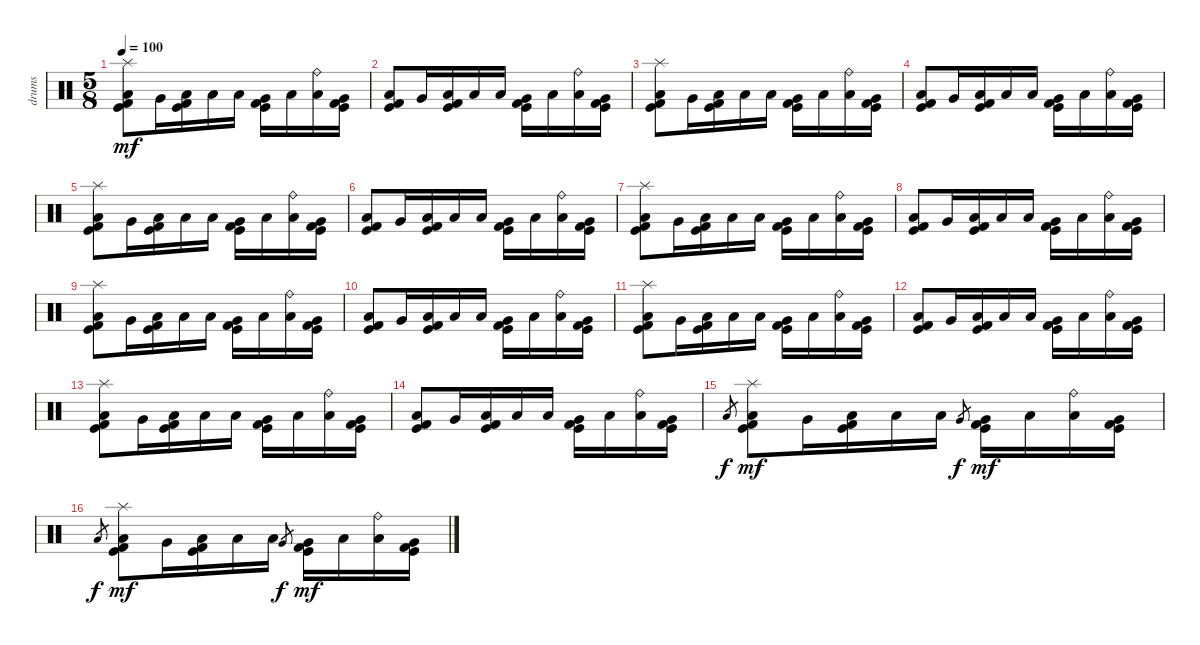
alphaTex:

\track ("drums" "drums") {instrument percussion}
\staff {score}
\articulation defaults
\ts (5 8)
\tempo 100
\clef neutral
\ks c
("Splash (hit)" "Low Floor Tom (hit)" "Kick (hit) 2" "Kick (hit)").8{dy mf} "Very Low Tom (hit)".16 ("Low Tom (hit)" "Kick (hit) 2" "Kick (hit)").16 "Low Floor Tom (hit)".16 "Low Floor Tom (hit)".16 ("Very Low Tom (hit)" "Kick (hit) 2" "Kick (hit)").16 "Low Tom (hit)".16 ("Ride (bell)" "Low Tom (hit)").16 ("Very Low Tom (hit)" "Kick (hit) 2" "Kick (hit)").16 |
("Low Floor Tom (hit)" "Kick (hit) 2" "Kick (hit)").8 "Very Low Tom (hit)".16 ("Low Tom (hit)" "Kick (hit) 2" "Kick (hit)").16 "Low Floor Tom (hit)".16 "Low Floor Tom (hit)".16 ("Very Low Tom (hit)" "Kick (hit) 2" "Kick (hit)").16 "Low Tom (hit)".16 ("Ride (bell)" "Low Tom (hit)").16 ("Very Low Tom (hit)" "Kick (hit) 2" "Kick (hit)").16 |
("Splash (hit)" "Low Floor Tom (hit)" "Kick (hit) 2" "Kick (hit)").8 "Very Low Tom (hit)".16 ("Low Tom (hit)" "Kick (hit) 2" "Kick (hit)").16 "Low Floor Tom (hit)".16 "Low Floor Tom (hit)".16 ("Very Low Tom (hit)" "Kick (hit) 2" "Kick (hit)").16 "Low Tom (hit)".16 ("Ride (bell)" "Low Tom (hit)").16 ("Very Low Tom (hit)" "Kick (hit) 2" "Kick (hit)").16 |
("Low Floor Tom (hit)" "Kick (hit) 2" "Kick (hit)").8 "Very Low Tom (hit)".16 ("Low Tom (hit)" "Kick (hit) 2" "Kick (hit)").16 "Low Floor Tom (hit)".16 "Low Floor Tom (hit)".16 ("Very Low Tom (hit)" "Kick (hit) 2" "Kick (hit)").16 "Low Tom (hit)".16 ("Ride (bell)" "Low Tom (hit)").16 ("Very Low Tom (hit)" "Kick (hit) 2" "Kick (hit)").16 |
("Splash (hit)" "Low Floor Tom (hit)" "Kick (hit) 2" "Kick (hit)").8 "Very Low Tom (hit)".16 ("Low Tom (hit)" "Kick (hit) 2" "Kick (hit)").16 "Low Floor Tom (hit)".16 "Low Floor Tom (hit)".16 ("Very Low Tom (hit)" "Kick (hit) 2" "Kick (hit)").16 "Low Tom (hit)".16 ("Ride (bell)" "Low Tom (hit)").16 ("Very Low Tom (hit)" "Kick (hit) 2" "Kick (hit)").16 |
("Low Floor Tom (hit)" "Kick (hit) 2" "Kick (hit)").8 "Very Low Tom (hit)".16 ("Low Tom (hit)" "Kick (hit) 2" "Kick (hit)").16 "Low Floor Tom (hit)".16 "Low Floor Tom (hit)".16 ("Very Low Tom (hit)" "Kick (hit) 2" "Kick (hit)").16 "Low Tom (hit)".16 ("Ride (bell)" "Low Tom (hit)").16 ("Very Low Tom (hit)" "Kick (hit) 2" "Kick (hit)").16 |
("Splash (hit)" "Low Floor Tom (hit)" "Kick (hit) 2" "Kick (hit)").8 "Very Low Tom (hit)".16 ("Low Tom (hit)" "Kick (hit) 2" "Kick (hit)").16 "Low Floor Tom (hit)".16 "Low Floor Tom (hit)".16 ("Very Low Tom (hit)" "Kick (hit) 2" "Kick (hit)").16 "Low Tom (hit)".16 ("Ride (bell)" "Low Tom (hit)").16 ("Very Low Tom (hit)" "Kick (hit) 2" "Kick (hit)").16 |
("Low Floor Tom (hit)" "Kick (hit) 2" "Kick (hit)").8 "Very Low Tom (hit)".16 ("Low Tom (hit)" "Kick (hit) 2" "Kick (hit)").16 "Low Floor Tom (hit)".16 "Low Floor Tom (hit)".16 ("Very Low Tom (hit)" "Kick (hit) 2" "Kick (hit)").16 "Low Tom (hit)".16 ("Ride (bell)" "Low Tom (hit)").16 ("Very Low Tom (hit)" "Kick (hit) 2" "Kick (hit)").16 |
("Splash (hit)" "Low Floor Tom (hit)" "Kick (hit) 2" "Kick (hit)").8 "Very Low Tom (hit)".16 ("Low Tom (hit)" "Kick (hit) 2" "Kick (hit)").16 "Low Floor Tom (hit)".16 "Low Floor Tom (hit)".16 ("Very Low Tom (hit)" "Kick (hit) 2" "Kick (hit)").16 "Low Tom (hit)".16 ("Ride (bell)" "Low Tom (hit)").16 ("Very Low Tom (hit)" "Kick (hit) 2" "Kick (hit)").16 |
("Low Floor Tom (hit)" "Kick (hit) 2" "Kick (hit)").8 "Very Low Tom (hit)".16 ("Low Tom (hit)" "Kick (hit) 2" "Kick (hit)").16 "Low Floor Tom (hit)".16 "Low Floor Tom (hit)".16 ("Very Low Tom (hit)" "Kick (hit) 2" "Kick (hit)").16 "Low Tom (hit)".16 ("Ride (bell)" "Low Tom (hit)").16 ("Very Low Tom (hit)" "Kick (hit) 2" "Kick (hit)").16 |
("Splash (hit)" "Low Floor Tom (hit)" "Kick (hit) 2" "Kick (hit)").8 "Very Low Tom (hit)".16 ("Low Tom (hit)" "Kick (hit) 2" "Kick (hit)").16 "Low Floor Tom (hit)".16 "Low Floor Tom (hit)".16 ("Very Low Tom (hit)" "Kick (hit) 2" "Kick (hit)").16 "Low Tom (hit)".16 ("Ride (bell)" "Low Tom (hit)").16 ("Very Low Tom (hit)" "Kick (hit) 2" "Kick (hit)").16 |
("Low Floor Tom (hit)" "Kick (hit) 2" "Kick (hit)").8 "Very Low Tom (hit)".16 ("Low Tom (hit)" "Kick (hit) 2" "Kick (hit)").16 "Low Floor Tom (hit)".16 "Low Floor Tom (hit)".16 ("Very Low Tom (hit)" "Kick (hit) 2" "Kick (hit)").16 "Low Tom (hit)".16 ("Ride (bell)" "Low Tom (hit)").16 ("Very Low Tom (hit)" "Kick (hit) 2" "Kick (hit)").16 |
("Splash (hit)" "Low Floor Tom (hit)" "Kick (hit) 2" "Kick (hit)").8 "Very Low Tom (hit)".16 ("Low Tom (hit)" "Kick (hit) 2" "Kick (hit)").16 "Low Floor Tom (hit)".16 "Low Floor Tom (hit)".16 ("Very Low Tom (hit)" "Kick (hit) 2" "Kick (hit)").16 "Low Tom (hit)".16 ("Ride (bell)" "Low Tom (hit)").16 ("Very Low Tom (hit)" "Kick (hit) 2" "Kick (hit)").16 |
("Low Floor Tom (hit)" "Kick (hit) 2" "Kick (hit)").8 "Very Low Tom (hit)".16 ("Low Tom (hit)" "Kick (hit) 2" "Kick (hit)").16 "Low Floor Tom (hit)".16 "Low Floor Tom (hit)".16 ("Very Low Tom (hit)" "Kick (hit) 2" "Kick (hit)").16 "Low Tom (hit)".16 ("Ride (bell)" "Low Tom (hit)").16 ("Very Low Tom (hit)" "Kick (hit) 2" "Kick (hit)").16 |
"Low Floor Tom (hit)".8{gr dy f} ("Splash (hit)" "Low Floor Tom (hit)" "Kick (hit) 2" "Kick (hit)").8{dy mf} "Very Low Tom (hit)".16 ("Low Tom (hit)" "Kick (hit) 2" "Kick (hit)").16 "Low Floor Tom (hit)".16 "Low Floor Tom (hit)".16 "Very Low Tom (hit)".8{gr dy f} ("Very Low Tom (hit)" "Kick (hit) 2" "Kick (hit)").16{dy mf} "Low Tom (hit)".16 ("Ride (bell)" "Low Tom (hit)").16 ("Very Low Tom (hit)" "Kick (hit) 2" "Kick (hit)").16 |
"Low Floor Tom (hit)".8{gr dy f} ("Splash (hit)" "Low Floor Tom (hit)" "Kick (hit) 2" "Kick (hit)").8{dy mf} "Very Low Tom (hit)".16 ("Low Tom (hit)" "Kick (hit) 2" "Kick (hit)").16 "Low Floor Tom (hit)".16 "Low Floor Tom (hit)".16 "Very Low Tom (hit)".8{gr dy f} ("Very Low Tom (hit)" "Kick (hit) 2" "Kick (hit)").16{dy mf} "Low Tom (hit)".16 ("Ride (bell)" "Low Tom (hit)").16 ("Very Low Tom (hit)" "Kick (hit) 2" "Kick (hit)").16
